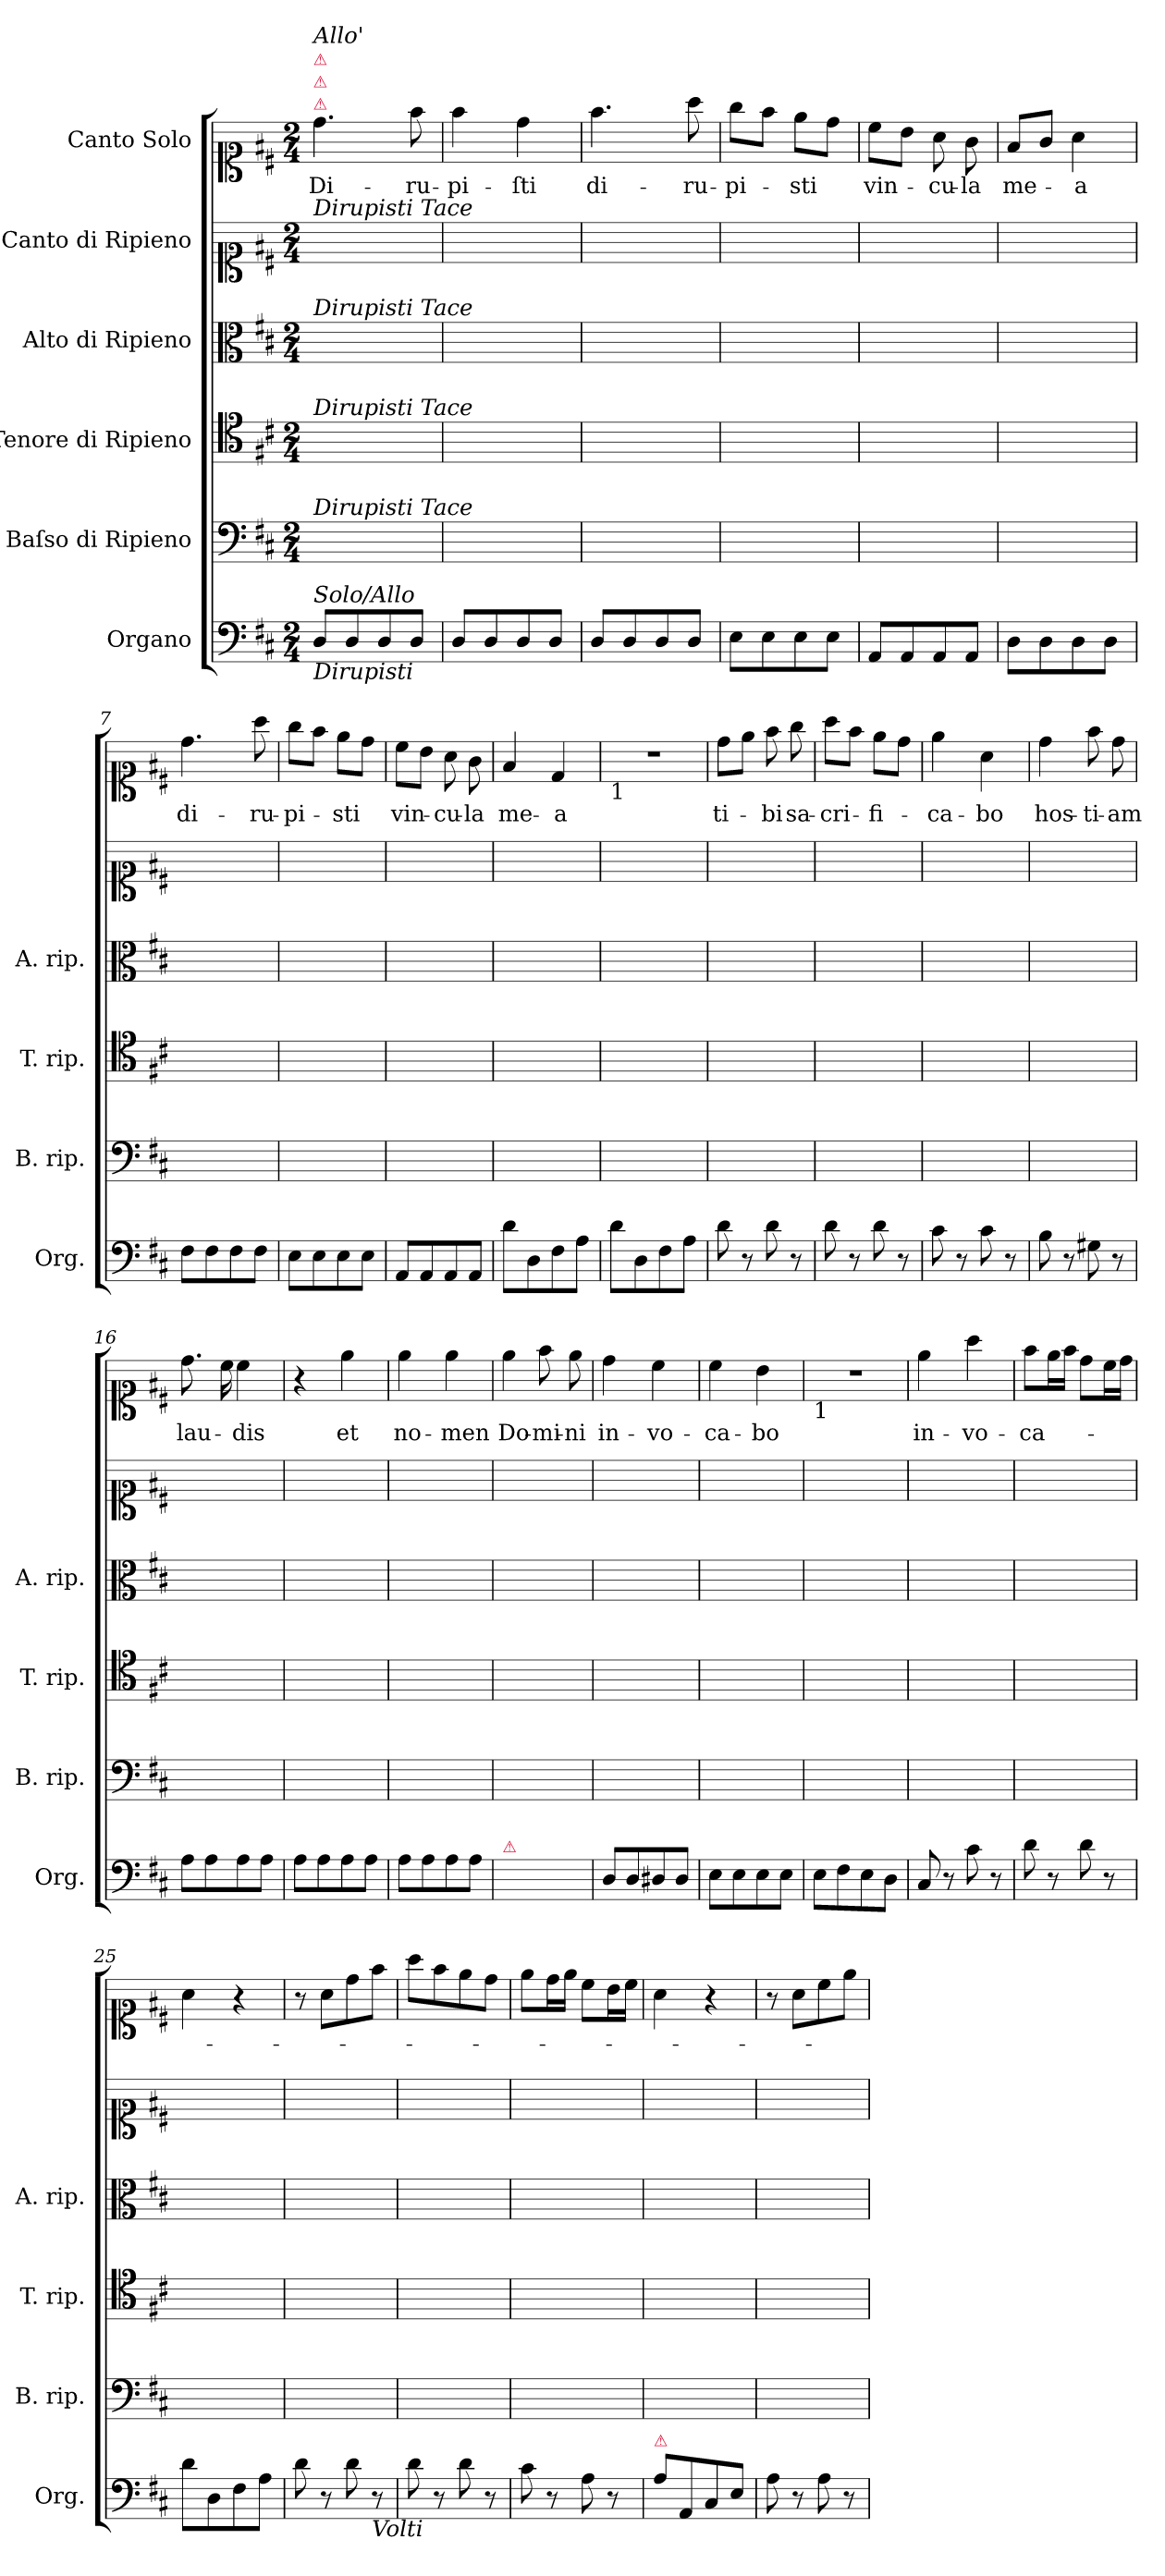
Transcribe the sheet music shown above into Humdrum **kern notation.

**kern	**kern	**kern	**kern	**kern	**kern	**text
*part6	*part5	*part4	*part3	*part2	*part1	*part1
*staff6	*staff5	*staff4	*staff3	*staff2	*staff1	*staff1
*I"Organo	*I"Baſso di Ripieno	*I"Tenore di Ripieno	*I"Alto di Ripieno	*I"Canto di Ripieno	*I"Canto Solo	*
*I'Org.	*I'B. rip.	*I'T. rip.	*I'A. rip.	*	*	*
*clefF4	*clefF4	*clefC4	*clefC3	*clefC1	*clefC1	*
*k[f#c#]	*k[f#c#]	*k[f#c#]	*k[f#c#]	*k[f#c#]	*k[f#c#]	*
*D:	*D:	*D:	*D:	*D:	*D:	*
*M2/4	*M2/4	*M2/4	*M2/4	*M2/4	*M2/4	*
=1	=1	=1	=1	=1	=1	=1
!	!	!	!	!	!LO:TX:a:color=crimson:t=⚠	!
!	!	!	!	!	!LO:TX:a:color=crimson:t=⚠	!
!	!	!	!	!	!LO:TX:a:color=crimson:t=⚠	!
!	!	!	!	!	!LO:TX:a:i:t=Allo'	!
!	!	!	!	!LO:TX:a:i:t=Dirupisti Tace	!	!
!	!	!	!LO:TX:a:i:t=Dirupisti Tace	!	!	!
!	!	!LO:TX:a:i:t=Dirupisti Tace	!	!	!	!
!	!LO:TX:a:i:t=Dirupisti Tace	!	!	!	!	!
!LO:TX:b:i:t=Dirupisti	!	!	!	!	!	!
!LO:TX:a:i:t=Solo/Allo	!	!	!	!	!	!
8D/L	2ryy	2ryy	2ryy	2ryy	4.dd\	Di-
8D/	.	.	.	.	.	.
8D/	.	.	.	.	.	.
8D/J	.	.	.	.	8ff#\	-ru-
=2	=2	=2	=2	=2	=2	=2
8D/L	2ryy	2ryy	2ryy	2ryy	4ff#\	-pi-
8D/	.	.	.	.	.	.
8D/	.	.	.	.	4dd\	-ſti
8D/J	.	.	.	.	.	.
=3	=3	=3	=3	=3	=3	=3
8D/L	2ryy	2ryy	2ryy	2ryy	4.ff#\	di-
8D/	.	.	.	.	.	.
8D/	.	.	.	.	.	.
8D/J	.	.	.	.	8aa\	-ru-
=4	=4	=4	=4	=4	=4	=4
8E\L	2ryy	2ryy	2ryy	2ryy	8gg\L	-pi-
8E\	.	.	.	.	8ff#\J	.
8E\	.	.	.	.	8ee\L	-sti
8E\J	.	.	.	.	8dd\J	.
=5	=5	=5	=5	=5	=5	=5
8AA/L	2ryy	2ryy	2ryy	2ryy	8cc#\L	vin-
8AA/	.	.	.	.	8b\J	.
8AA/	.	.	.	.	8a\	-cu-
8AA/J	.	.	.	.	8g\	-la
=6	=6	=6	=6	=6	=6	=6
8D\L	2ryy	2ryy	2ryy	2ryy	8f#/L	me-
8D\	.	.	.	.	8g/J	.
8D\	.	.	.	.	4a\	-a
8D\J	.	.	.	.	.	.
=7	=7	=7	=7	=7	=7	=7
8F#\L	2ryy	2ryy	2ryy	2ryy	4.dd\	di-
8F#\	.	.	.	.	.	.
8F#\	.	.	.	.	.	.
8F#\J	.	.	.	.	8aa\	-ru-
=8	=8	=8	=8	=8	=8	=8
8E\L	2ryy	2ryy	2ryy	2ryy	8gg\L	-pi-
8E\	.	.	.	.	8ff#\J	.
8E\	.	.	.	.	8ee\L	-sti
8E\J	.	.	.	.	8dd\J	.
=9	=9	=9	=9	=9	=9	=9
8AA/L	2ryy	2ryy	2ryy	2ryy	8cc#\L	vin-
8AA/	.	.	.	.	8b\J	.
8AA/	.	.	.	.	8a\	-cu-
8AA/J	.	.	.	.	8g\	-la
=10	=10	=10	=10	=10	=10	=10
8d\L	2ryy	2ryy	2ryy	2ryy	4f#/	me-
8D\	.	.	.	.	.	.
8F#\	.	.	.	.	4d/	-a
8A\J	.	.	.	.	.	.
=11	=11	=11	=11	=11	=11	=11
!	!	!	!	!	!LO:TX:b:t=1	!
8d\L	2ryy	2ryy	2ryy	2ryy	2r	.
8D\	.	.	.	.	.	.
8F#\	.	.	.	.	.	.
8A\J	.	.	.	.	.	.
=12	=12	=12	=12	=12	=12	=12
8d\	2ryy	2ryy	2ryy	2ryy	8dd\L	ti-
8r	.	.	.	.	8ee\J	.
8d\	.	.	.	.	8ff#\	-bi
8r	.	.	.	.	8gg\	sa-
=13	=13	=13	=13	=13	=13	=13
8d\	2ryy	2ryy	2ryy	2ryy	8aa\L	-cri-
8r	.	.	.	.	8ff#\J	.
8d\	.	.	.	.	8ee\L	-fi-
8r	.	.	.	.	8dd\J	.
=14	=14	=14	=14	=14	=14	=14
8c#\	2ryy	2ryy	2ryy	2ryy	4ee\	-ca-
8r	.	.	.	.	.	.
8c#\	.	.	.	.	4a\	-bo
8r	.	.	.	.	.	.
=15	=15	=15	=15	=15	=15	=15
8B\	2ryy	2ryy	2ryy	2ryy	4dd\	hos-
8r	.	.	.	.	.	.
8G#X\	.	.	.	.	8ff#\	-ti-
8r	.	.	.	.	8dd\	-am
=16	=16	=16	=16	=16	=16	=16
8A\L	2ryy	2ryy	2ryy	2ryy	8.dd\	lau-
8A\	.	.	.	.	.	.
.	.	.	.	.	16cc#\	.
8A\	.	.	.	.	4cc#\	-dis
8A\J	.	.	.	.	.	.
=17	=17	=17	=17	=17	=17	=17
8A\L	2ryy	2ryy	2ryy	2ryy	4r	.
8A\	.	.	.	.	.	.
8A\	.	.	.	.	4ee\	et
8A\J	.	.	.	.	.	.
=18	=18	=18	=18	=18	=18	=18
8A\L	2ryy	2ryy	2ryy	2ryy	4ee\	no-
8A\	.	.	.	.	.	.
8A\	.	.	.	.	4ee\	-men
8A\J	.	.	.	.	.	.
=19	=19	=19	=19	=19	=19	=19
!LO:TX:a:color=crimson:t=⚠	!	!	!	!	!	!
2ryy	2ryy	2ryy	2ryy	2ryy	4ee\	Do-
.	.	.	.	.	8ff#\	-mi-
.	.	.	.	.	8ee\	-ni
=20	=20	=20	=20	=20	=20	=20
8D/L	2ryy	2ryy	2ryy	2ryy	4dd\	in-
8D/	.	.	.	.	.	.
8D#X/	.	.	.	.	4cc#\	-vo-
8D#/J	.	.	.	.	.	.
=21	=21	=21	=21	=21	=21	=21
8E\L	2ryy	2ryy	2ryy	2ryy	4cc#\	-ca-
8E\	.	.	.	.	.	.
8E\	.	.	.	.	4b\	-bo
8E\J	.	.	.	.	.	.
=22	=22	=22	=22	=22	=22	=22
!	!	!	!	!	!LO:TX:b:t=1	!
8E\L	2ryy	2ryy	2ryy	2ryy	2r	.
8F#\	.	.	.	.	.	.
8E\	.	.	.	.	.	.
8D\J	.	.	.	.	.	.
=23	=23	=23	=23	=23	=23	=23
8C#/	2ryy	2ryy	2ryy	2ryy	4ee\	in-
8r	.	.	.	.	.	.
8c#\	.	.	.	.	4aa\	-vo-
8r	.	.	.	.	.	.
=24	=24	=24	=24	=24	=24	=24
8d\	2ryy	2ryy	2ryy	2ryy	8ff#\L	-ca-
8r	.	.	.	.	16ee\L	.
.	.	.	.	.	16ff#\JJ	.
8d\	.	.	.	.	8dd\L	.
8r	.	.	.	.	16cc#\L	.
.	.	.	.	.	16dd\JJ	.
=25	=25	=25	=25	=25	=25	=25
8d\L	2ryy	2ryy	2ryy	2ryy	4a\	.
8D\	.	.	.	.	.	.
8F#\	.	.	.	.	4r	.
8A\J	.	.	.	.	.	.
=26	=26	=26	=26	=26	=26	=26
8d\	2ryy	2ryy	2ryy	2ryy	8r	.
8r	.	.	.	.	8a\L	.
8d\	.	.	.	.	8dd\	.
!LO:TX:b:i:t=Volti	!	!	!	!	!	!
8r	.	.	.	.	8ff#\J	.
=27	=27	=27	=27	=27	=27	=27
8d\	2ryy	2ryy	2ryy	2ryy	8aa\L	.
8r	.	.	.	.	8ff#\	.
8d\	.	.	.	.	8ee\	.
8r	.	.	.	.	8dd\J	.
=28	=28	=28	=28	=28	=28	=28
8c#\	2ryy	2ryy	2ryy	2ryy	8ee\L	.
8r	.	.	.	.	16dd\L	.
.	.	.	.	.	16ee\JJ	.
8A\	.	.	.	.	8cc#\L	.
8r	.	.	.	.	16b\L	.
.	.	.	.	.	16cc#\JJ	.
=29	=29	=29	=29	=29	=29	=29
!LO:TX:a:color=crimson:t=⚠	!	!	!	!	!	!
8A\L	2ryy	2ryy	2ryy	2ryy	4a\	.
8AA/	.	.	.	.	.	.
8C#/	.	.	.	.	4r	.
8E/J	.	.	.	.	.	.
=30	=30	=30	=30	=30	=30	=30
8A\	2ryy	2ryy	2ryy	2ryy	8r	.
8r	.	.	.	.	8a\L	.
8A\	.	.	.	.	8cc#\	.
8r	.	.	.	.	8ee\J	.
=	=	=	=	=	=	=
*-	*-	*-	*-	*-	*-	*-
